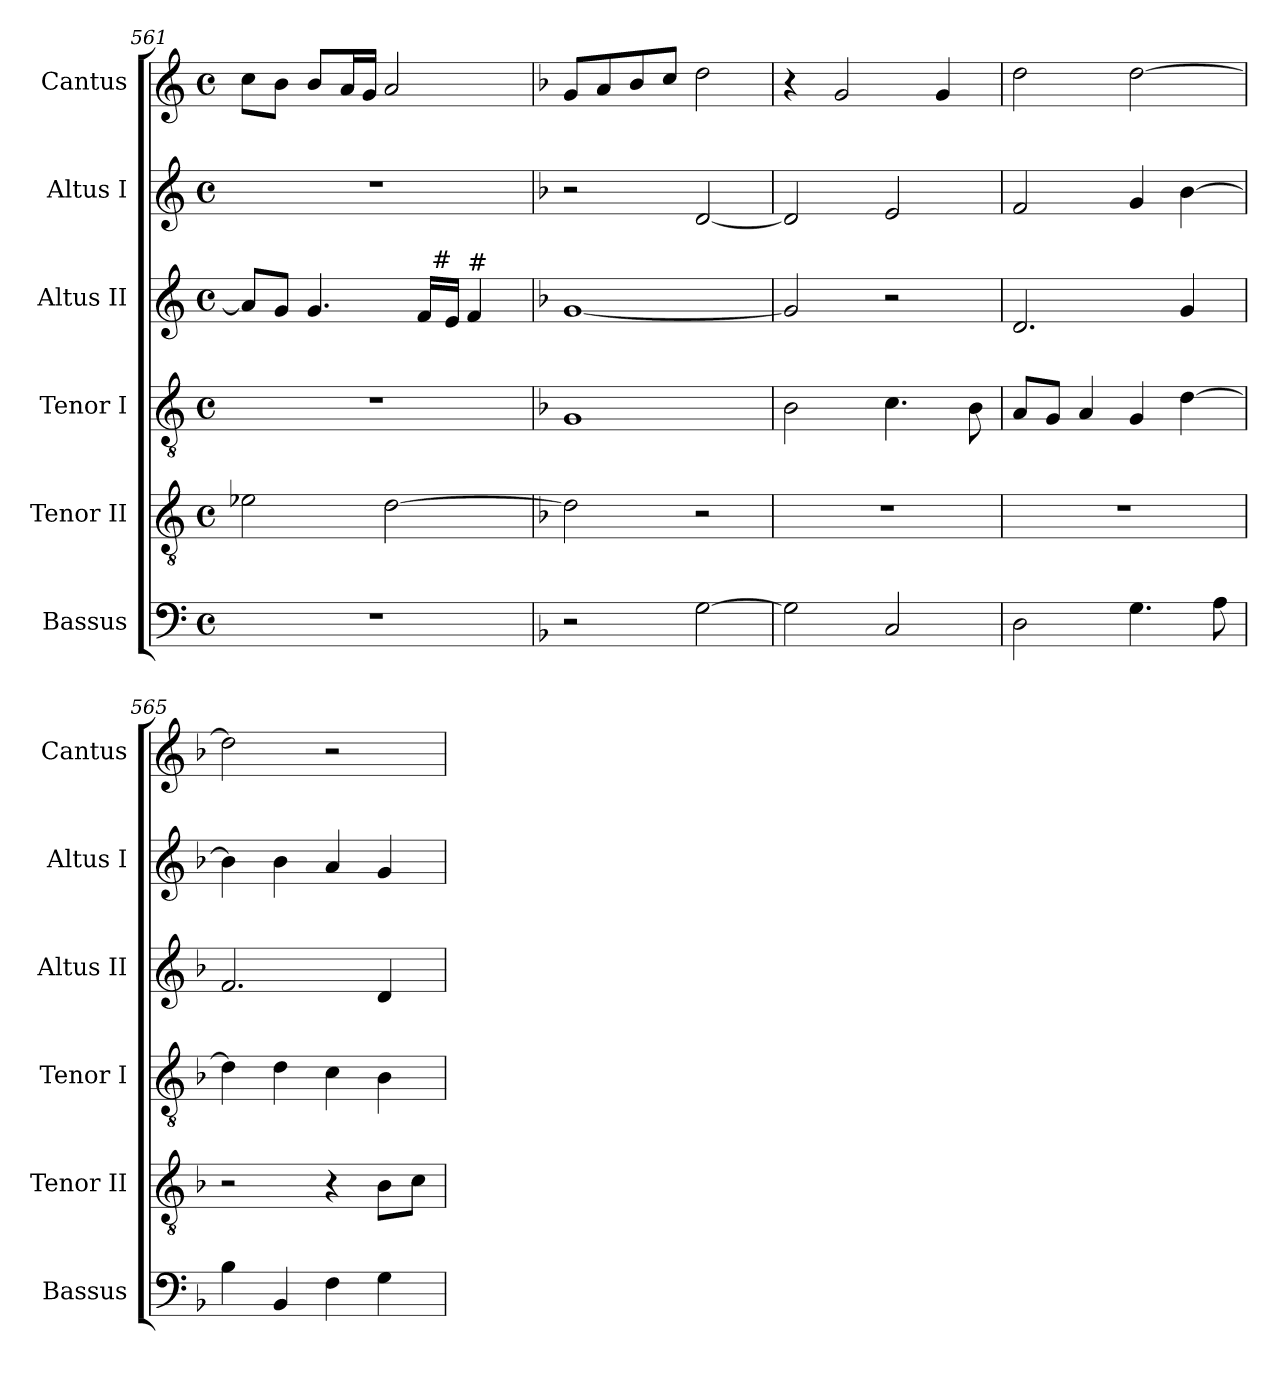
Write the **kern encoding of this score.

**kern	**kern	**kern	**kern	**kern	**kern
*part6	*part5	*part4	*part3	*part2	*part1
*staff6	*staff5	*staff4	*staff3	*staff2	*staff1
*I"Bassus	*I"Tenor II	*I"Tenor I	*I"Altus II	*I"Altus I	*I"Cantus
*I'Bassus	*I'Tenor II	*I'Tenor I	*I'Altus II	*I'Altus I	*I'Cantus
*clefF4	*clefGv2	*clefGv2	*clefG2	*clefG2	*clefG2
*k[]	*k[]	*k[]	*k[]	*k[]	*k[]
*C:	*C:	*C:	*C:	*C:	*C:
*M4/4	*M4/4	*M4/4	*M4/4	*M4/4	*M4/4
*met(c)	*met(c)	*met(c)	*met(c)	*met(c)	*met(c)
=561	=561	=561	=561	=561	=561
*	*	*	*^	*	*
1r	2e-X\	1r	8a/L]	2ryy	1r	8cc\L
.	.	.	8g/J	.	.	8b\J
.	.	.	4.g/	.	.	8b/L
.	.	.	.	.	.	16a/L
.	.	.	.	.	.	16g/JJ
.	[<2d\	.	.	8ryy	.	2a/
.	.	.	16f/LL	32ryy	.	.
!	!	!	!	!LO:TX:a:t=#	!	!
.	.	.	.	4ryy	.	.
.	.	.	16e/JJ	.	.	.
!	!	!	!LO:TX:a:t=#	!	!	!
.	.	.	4f/	.	.	.
.	.	.	.	16.ryy	.	.
*	*	*	*v	*v	*	*
!!LO:LB:g=z
=562	=562	=562	=562	=562	=562
*k[b-]	*k[b-]	*k[b-]	*k[b-]	*k[b-]	*k[b-]
*F:	*F:	*F:	*F:	*F:	*F:
2r	2d\]	1G	[<1g	2r	8g/L
.	.	.	.	.	8a/
.	.	.	.	.	8b-/
.	.	.	.	.	8cc/J
[>2G\	2r	.	.	[<2d/	2dd\
=563	=563	=563	=563	=563	=563
2G\]	1r	2B-\	2g/]	2d/]	4r
.	.	.	.	.	2g/
2C/	.	4.c\	2r	2e/	.
.	.	.	.	.	4g/
.	.	8B-\	.	.	.
=564	=564	=564	=564	=564	=564
2D\	1r	8A/L	2.d/	2f/	2dd\
.	.	8G/J	.	.	.
.	.	4A/	.	.	.
4.G\	.	4G/	.	4g/	[>2dd\
.	.	[>4d\	4g/	[>4b-\	.
8A\	.	.	.	.	.
=565	=565	=565	=565	=565	=565
4B-\	2r	4d\]	2.f/	4b-\]	2dd\]
4BB-/	.	4d\	.	4b-\	.
4F\	4r	4c\	.	4a/	2r
4G\	8B-\L	4B-\	4d/	4g/	.
.	8c\J	.	.	.	.
=	=	=	=	=	=
*-	*-	*-	*-	*-	*-
